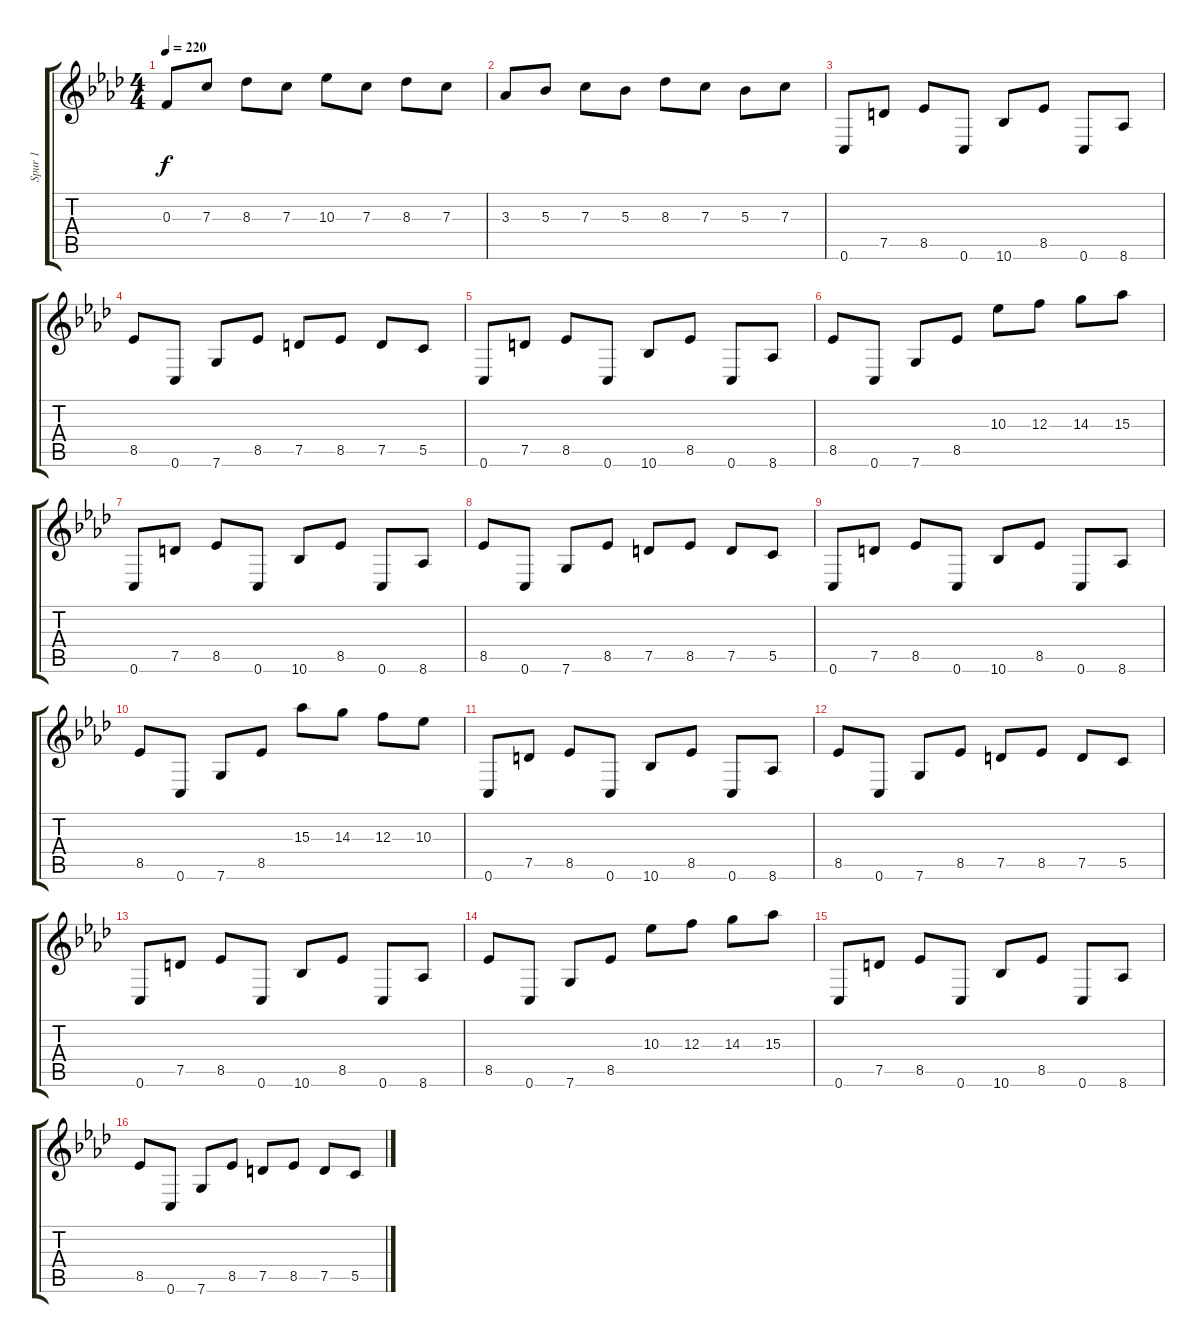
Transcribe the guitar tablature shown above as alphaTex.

\track ("Spur 1" "Spur 1") {instrument distortionguitar}
\staff {score tabs}
\tuning (D4 A3 F3 C3 G2 C2) {hide}
\ts (4 4)
\tempo 220
\clef g2
\ks fminor
0.3.8{dy f} 7.3.8 8.3.8 7.3.8 10.3.8 7.3.8 8.3.8 7.3.8 |
3.3.8 5.3.8 7.3.8 5.3.8 8.3.8 7.3.8 5.3.8 7.3.8 |
0.6.8 7.5.8 8.5.8 0.6.8 10.6.8 8.5.8 0.6.8 8.6.8 |
8.5.8 0.6.8 7.6.8 8.5.8 7.5.8 8.5.8 7.5.8 5.5.8 |
0.6.8 7.5.8 8.5.8 0.6.8 10.6.8 8.5.8 0.6.8 8.6.8 |
8.5.8 0.6.8 7.6.8 8.5.8 10.3.8 12.3.8 14.3.8 15.3.8 |
0.6.8 7.5.8 8.5.8 0.6.8 10.6.8 8.5.8 0.6.8 8.6.8 |
8.5.8 0.6.8 7.6.8 8.5.8 7.5.8 8.5.8 7.5.8 5.5.8 |
0.6.8 7.5.8 8.5.8 0.6.8 10.6.8 8.5.8 0.6.8 8.6.8 |
8.5.8 0.6.8 7.6.8 8.5.8 15.3.8 14.3.8 12.3.8 10.3.8 |
0.6.8 7.5.8 8.5.8 0.6.8 10.6.8 8.5.8 0.6.8 8.6.8 |
8.5.8 0.6.8 7.6.8 8.5.8 7.5.8 8.5.8 7.5.8 5.5.8 |
0.6.8 7.5.8 8.5.8 0.6.8 10.6.8 8.5.8 0.6.8 8.6.8 |
8.5.8 0.6.8 7.6.8 8.5.8 10.3.8 12.3.8 14.3.8 15.3.8 |
0.6.8 7.5.8 8.5.8 0.6.8 10.6.8 8.5.8 0.6.8 8.6.8 |
8.5.8 0.6.8 7.6.8 8.5.8 7.5.8 8.5.8 7.5.8 5.5.8
